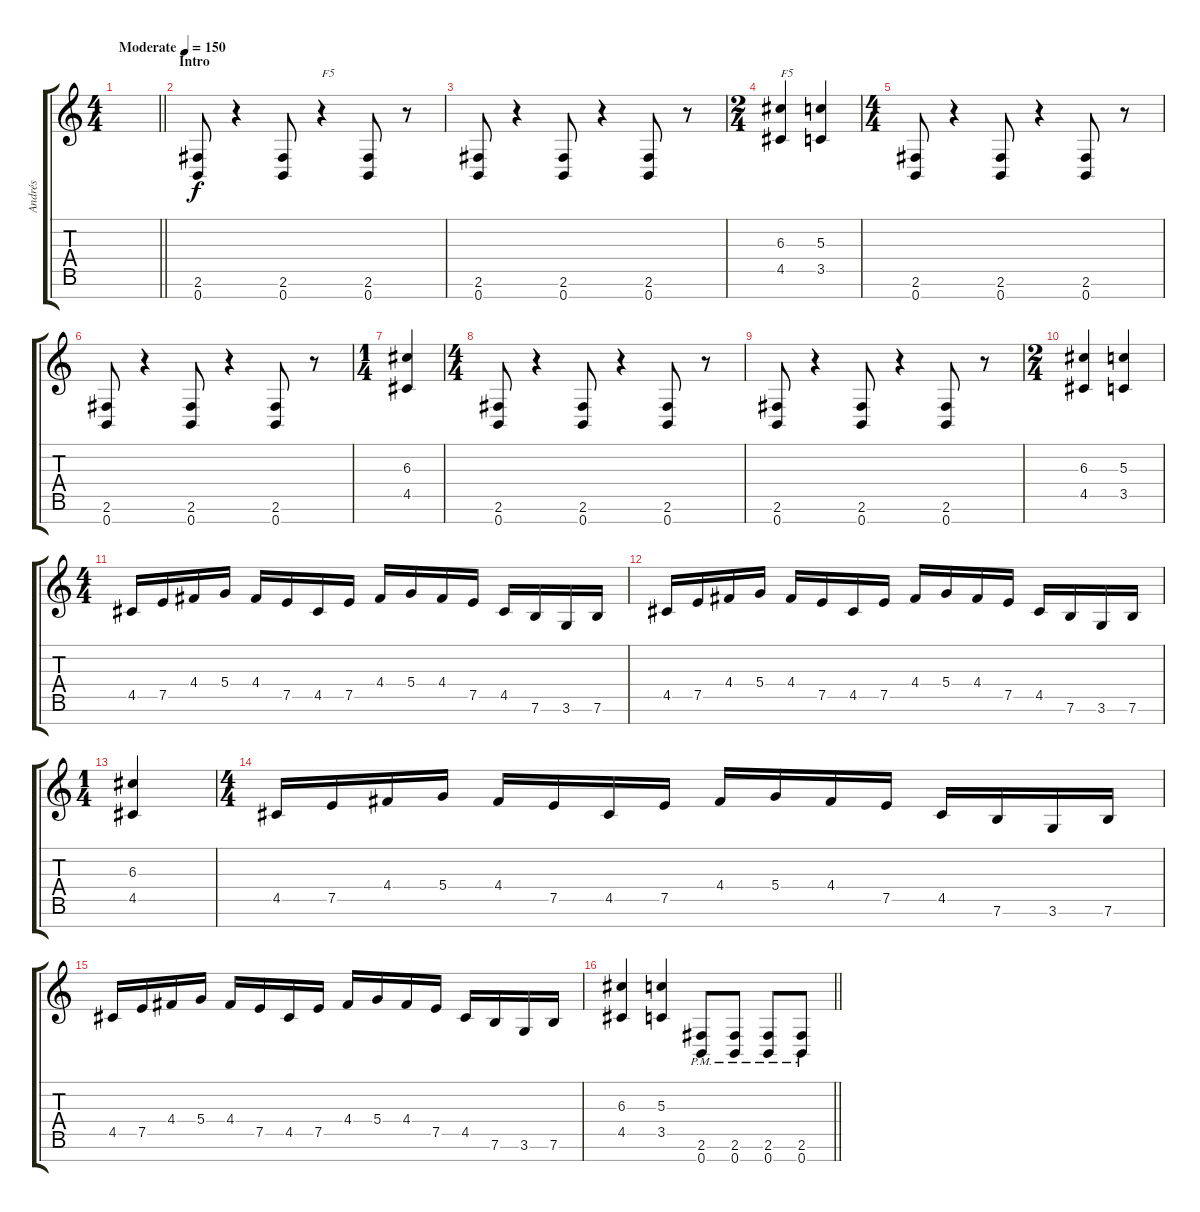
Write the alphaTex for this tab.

\track ("Andrés" "Andrés") {instrument distortionguitar}
\staff {score tabs}
\tuning (E4 B3 G3 D3 A2 E2 B1) {hide}
\ts (4 4)
\tempo (150 "Moderate")
\clef g2
\barLineRight lightlight
\ks c
|
\section ("" "Intro")
(2.6 0.7).8 r.4 (2.6 0.7).8 r.4{txt "F5"} (2.6 0.7).8 r.8 |
(2.6 0.7).8{txt ""} r.4 (2.6 0.7).8 r.4 (2.6 0.7).8 r.8 |
\ts (2 4)
(6.3 4.5).4{txt "F5"} (5.3 3.5).4 |
\ts (4 4)
(2.6 0.7).8 r.4 (2.6 0.7).8 r.4 (2.6 0.7).8 r.8 |
(2.6 0.7).8 r.4 (2.6 0.7).8 r.4 (2.6 0.7).8 r.8 |
\ts (1 4)
(6.3 4.5).4 |
\ts (4 4)
(2.6 0.7).8 r.4 (2.6 0.7).8 r.4 (2.6 0.7).8 r.8 |
(2.6 0.7).8 r.4 (2.6 0.7).8 r.4 (2.6 0.7).8 r.8 |
\ts (2 4)
(6.3 4.5).4 (5.3 3.5).4 |
\ts (4 4)
4.5.16 7.5.16 4.4.16 5.4.16 4.4.16 7.5.16 4.5.16 7.5.16 4.4.16 5.4.16 4.4.16 7.5.16 4.5.16 7.6.16 3.6.16 7.6.16 |
4.5.16 7.5.16 4.4.16 5.4.16 4.4.16 7.5.16 4.5.16 7.5.16 4.4.16 5.4.16 4.4.16 7.5.16 4.5.16 7.6.16 3.6.16 7.6.16 |
\ts (1 4)
(6.3 4.5).4 |
\ts (4 4)
4.5.16 7.5.16 4.4.16 5.4.16 4.4.16 7.5.16 4.5.16 7.5.16 4.4.16 5.4.16 4.4.16 7.5.16 4.5.16 7.6.16 3.6.16 7.6.16 |
4.5.16 7.5.16 4.4.16 5.4.16 4.4.16 7.5.16 4.5.16 7.5.16 4.4.16 5.4.16 4.4.16 7.5.16 4.5.16 7.6.16 3.6.16 7.6.16 |
\barLineRight lightlight
(6.3 4.5).4 (5.3 3.5).4 (2.6{pm} 0.7{pm}).8 (2.6{pm} 0.7{pm}).8 (2.6{pm} 0.7{pm}).8 (2.6{pm} 0.7{pm}).8
